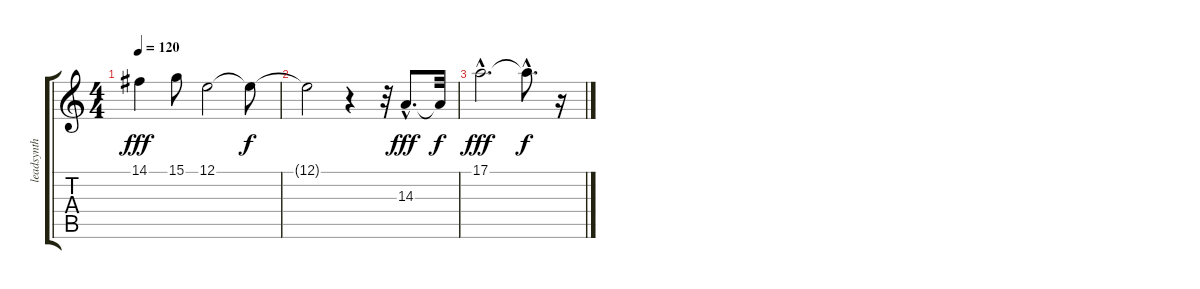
\track ("leadsynth" "leadsynth") {instrument fx8scifi}
\staff {score tabs}
\tuning (E4 B3 G3 D3 A2 E2) {hide}
\ts (4 4)
\tempo 120
\clef g2
\ks c
14.1.4{dy fff} 15.1.8 12.1.2 12.1{t}.8{dy f} |
12.1{t}.2 r.4 r.32 14.3{hac}.8{d dy fff} 14.3{t}.32{dy f} |
17.1{hac}.2{d dy fff} 17.1{hac t}.8{d dy f} r.16
